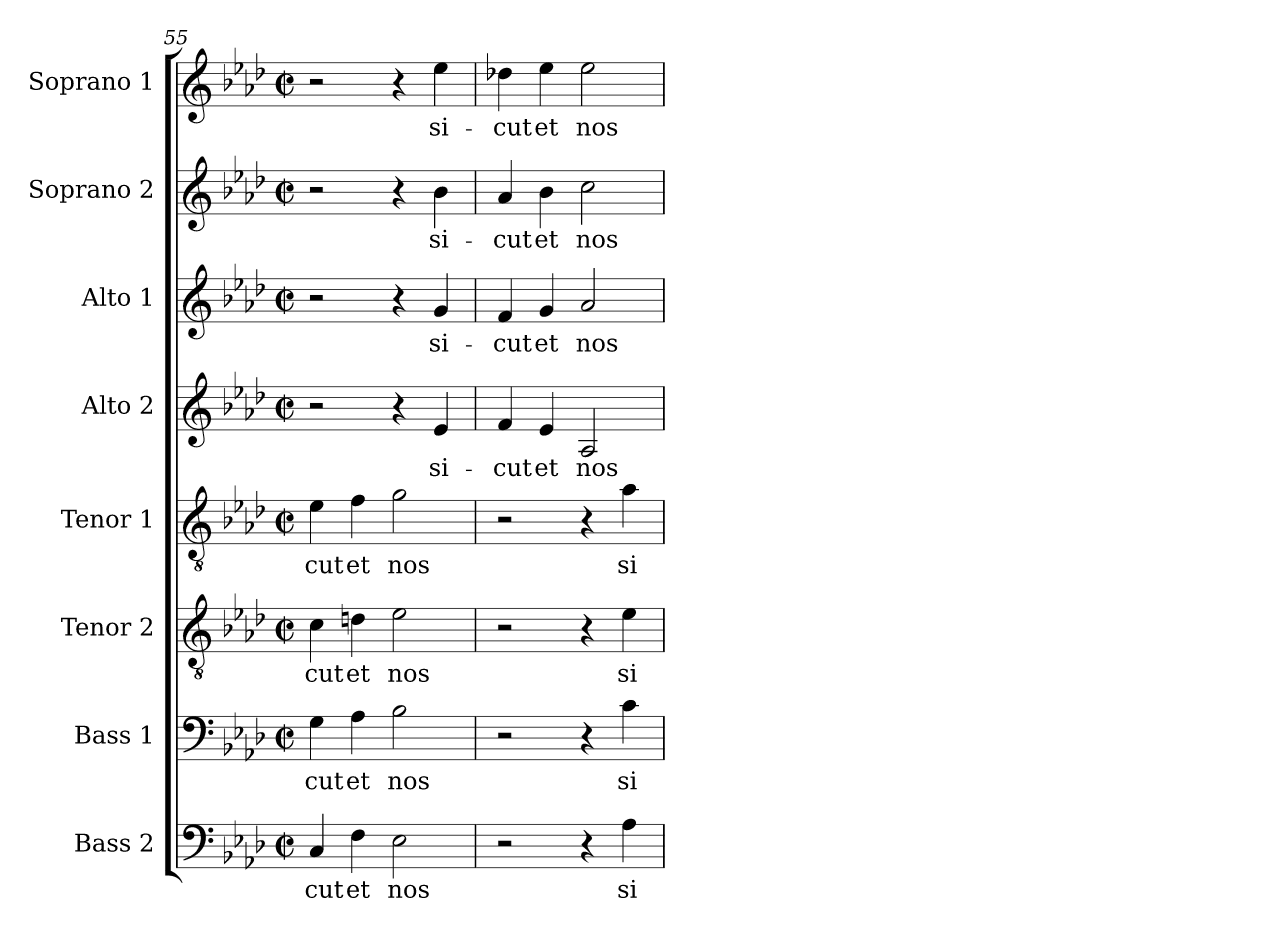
**kern	**text	**kern	**text	**kern	**text	**kern	**text	**kern	**text	**kern	**text	**kern	**text	**kern	**text
*part8	*part8	*part7	*part7	*part6	*part6	*part5	*part5	*part4	*part4	*part3	*part3	*part2	*part2	*part1	*part1
*staff8	*staff8	*staff7	*staff7	*staff6	*staff6	*staff5	*staff5	*staff4	*staff4	*staff3	*staff3	*staff2	*staff2	*staff1	*staff1
*I"Bass 2	*	*I"Bass 1	*	*I"Tenor 2	*	*I"Tenor 1	*	*I"Alto 2	*	*I"Alto 1	*	*I"Soprano 2	*	*I"Soprano 1	*
*I'B.2	*	*I'B.1	*	*I'T.2	*	*I'T.1	*	*I'A.2	*	*I'A.1	*	*I'S.2	*	*I'S.1	*
*clefF4	*	*clefF4	*	*clefGv2	*	*clefGv2	*	*clefG2	*	*clefG2	*	*clefG2	*	*clefG2	*
*	*	*	*	*ITrd7c12	*	*ITrd7c12	*	*	*	*	*	*	*	*	*
*k[b-e-a-d-]	*	*k[b-e-a-d-]	*	*k[b-e-a-d-]	*	*k[b-e-a-d-]	*	*k[b-e-a-d-]	*	*k[b-e-a-d-]	*	*k[b-e-a-d-]	*	*k[b-e-a-d-]	*
*A-:	*	*A-:	*	*A-:	*	*A-:	*	*A-:	*	*A-:	*	*A-:	*	*A-:	*
*M2/2	*	*M2/2	*	*M2/2	*	*M2/2	*	*M2/2	*	*M2/2	*	*M2/2	*	*M2/2	*
*met(c|)	*	*met(c|)	*	*met(c|)	*	*met(c|)	*	*met(c|)	*	*met(c|)	*	*met(c|)	*	*met(c|)	*
=55	=55	=55	=55	=55	=55	=55	=55	=55	=55	=55	=55	=55	=55	=55	=55
!	!LO:LY:b:color=#000000	!	!	!	!	!	!	!	!	!	!	!	!	!	!
!	!	!	!LO:LY:b:color=#000000	!	!	!	!	!	!	!	!	!	!	!	!
!	!	!	!	!	!LO:LY:b:color=#000000	!	!	!	!	!	!	!	!	!	!
!	!	!	!	!	!	!	!LO:LY:b:color=#000000	!	!	!	!	!	!	!	!
4Ci/	-cut	4Gi\	-cut	4Ci\	-cut	4E-i\	-cut	2r	.	2r	.	2r	.	2r	.
!	!LO:LY:b:color=#000000	!	!	!	!	!	!	!	!	!	!	!	!	!	!
!	!	!	!LO:LY:b:color=#000000	!	!	!	!	!	!	!	!	!	!	!	!
!	!	!	!	!	!LO:LY:b:color=#000000	!	!	!	!	!	!	!	!	!	!
!	!	!	!	!	!	!	!LO:LY:b:color=#000000	!	!	!	!	!	!	!	!
4Fi\	et	4A-i\	et	4Dni\	et	4Fi\	et	.	.	.	.	.	.	.	.
!	!LO:LY:b:color=#000000	!	!	!	!	!	!	!	!	!	!	!	!	!	!
!	!	!	!LO:LY:b:color=#000000	!	!	!	!	!	!	!	!	!	!	!	!
!	!	!	!	!	!LO:LY:b:color=#000000	!	!	!	!	!	!	!	!	!	!
!	!	!	!	!	!	!	!LO:LY:b:color=#000000	!	!	!	!	!	!	!	!
2E-i\	nos	2B-i\	nos	2E-i\	nos	2Gi\	nos	4r	.	4r	.	4r	.	4r	.
!	!	!	!	!	!	!	!	!	!LO:LY:b:color=#000000	!	!	!	!	!	!
!	!	!	!	!	!	!	!	!	!	!	!LO:LY:b:color=#000000	!	!	!	!
!	!	!	!	!	!	!	!	!	!	!	!	!	!LO:LY:b:color=#000000	!	!
!	!	!	!	!	!	!	!	!	!	!	!	!	!	!	!LO:LY:b:color=#000000
.	.	.	.	.	.	.	.	4e-i/	si-	4gi/	si-	4b-i\	si-	4ee-i\	si-
!!LO:LB:g=z
=56	=56	=56	=56	=56	=56	=56	=56	=56	=56	=56	=56	=56	=56	=56	=56
!	!	!	!	!	!	!	!	!	!LO:LY:b:color=#000000	!	!	!	!	!	!
!	!	!	!	!	!	!	!	!	!	!	!LO:LY:b:color=#000000	!	!	!	!
!	!	!	!	!	!	!	!	!	!	!	!	!	!LO:LY:b:color=#000000	!	!
!	!	!	!	!	!	!	!	!	!	!	!	!	!	!	!LO:LY:b:color=#000000
2r	.	2r	.	2r	.	2r	.	4fi/	-cut	4fi/	-cut	4a-i/	-cut	4dd-Xi\	-cut
!	!	!	!	!	!	!	!	!	!LO:LY:b:color=#000000	!	!	!	!	!	!
!	!	!	!	!	!	!	!	!	!	!	!LO:LY:b:color=#000000	!	!	!	!
!	!	!	!	!	!	!	!	!	!	!	!	!	!LO:LY:b:color=#000000	!	!
!	!	!	!	!	!	!	!	!	!	!	!	!	!	!	!LO:LY:b:color=#000000
.	.	.	.	.	.	.	.	4e-i/	et	4gi/	et	4b-i\	et	4ee-i\	et
!	!	!	!	!	!	!	!	!	!LO:LY:b:color=#000000	!	!	!	!	!	!
!	!	!	!	!	!	!	!	!	!	!	!LO:LY:b:color=#000000	!	!	!	!
!	!	!	!	!	!	!	!	!	!	!	!	!	!LO:LY:b:color=#000000	!	!
!	!	!	!	!	!	!	!	!	!	!	!	!	!	!	!LO:LY:b:color=#000000
4r	.	4r	.	4r	.	4r	.	2A-i/	nos	2a-i/	nos	2cci\	nos	2ee-i\	nos
!	!LO:LY:b:color=#000000	!	!	!	!	!	!	!	!	!	!	!	!	!	!
!	!	!	!LO:LY:b:color=#000000	!	!	!	!	!	!	!	!	!	!	!	!
!	!	!	!	!	!LO:LY:b:color=#000000	!	!	!	!	!	!	!	!	!	!
!	!	!	!	!	!	!	!LO:LY:b:color=#000000	!	!	!	!	!	!	!	!
4A-i\	si-	4ci\	si-	4E-i\	si-	4A-i\	si-	.	.	.	.	.	.	.	.
=	=	=	=	=	=	=	=	=	=	=	=	=	=	=	=
*-	*-	*-	*-	*-	*-	*-	*-	*-	*-	*-	*-	*-	*-	*-	*-
